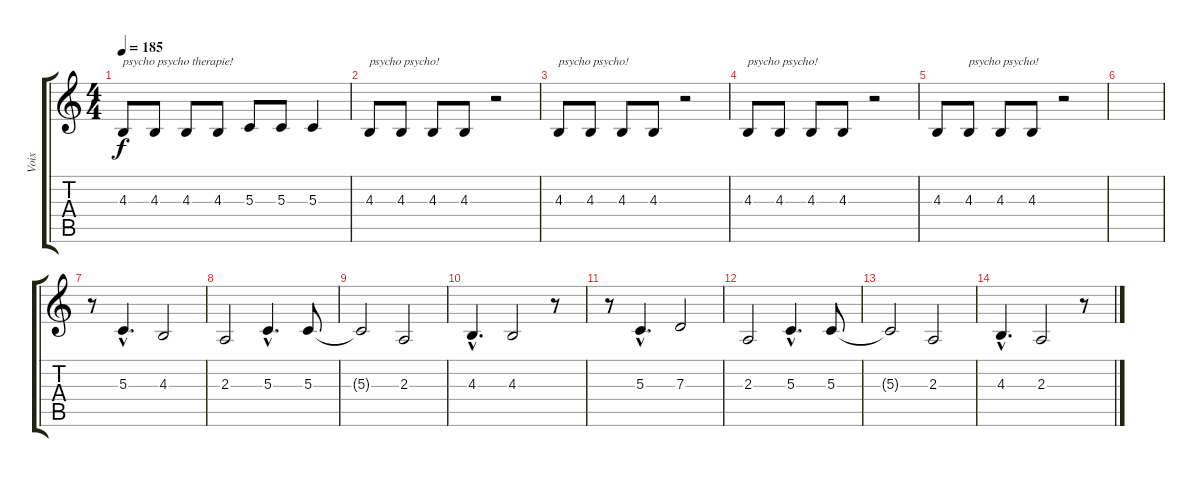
\track ("Voix" "Voix") {instrument cello}
\staff {score tabs}
\tuning (E4 B3 G3 D3 A2 E2) {hide}
\ts (4 4)
\tempo 185
\clef g2
\ks c
4.3.8{txt "psycho psycho therapie!" dy f} 4.3.8 4.3.8 4.3.8 5.3.8 5.3.8 5.3.4 |
4.3.8{txt "psycho psycho!"} 4.3.8 4.3.8 4.3.8 r.2 |
4.3.8{txt "psycho psycho!"} 4.3.8 4.3.8 4.3.8 r.2 |
4.3.8{txt "psycho psycho!"} 4.3.8 4.3.8 4.3.8 r.2 |
4.3.8 4.3.8{txt "psycho psycho!"} 4.3.8 4.3.8 r.2 |
|
r.8 5.3{hac}.4{d} 4.3.2 |
2.3.2 5.3{hac}.4{d} 5.3.8 |
5.3{t}.2 2.3.2 |
4.3{hac}.4{d} 4.3.2 r.8 |
r.8 5.3{hac}.4{d} 7.3.2 |
2.3.2 5.3{hac}.4{d} 5.3.8 |
5.3{t}.2 2.3.2 |
4.3{hac}.4{d} 2.3.2 r.8
